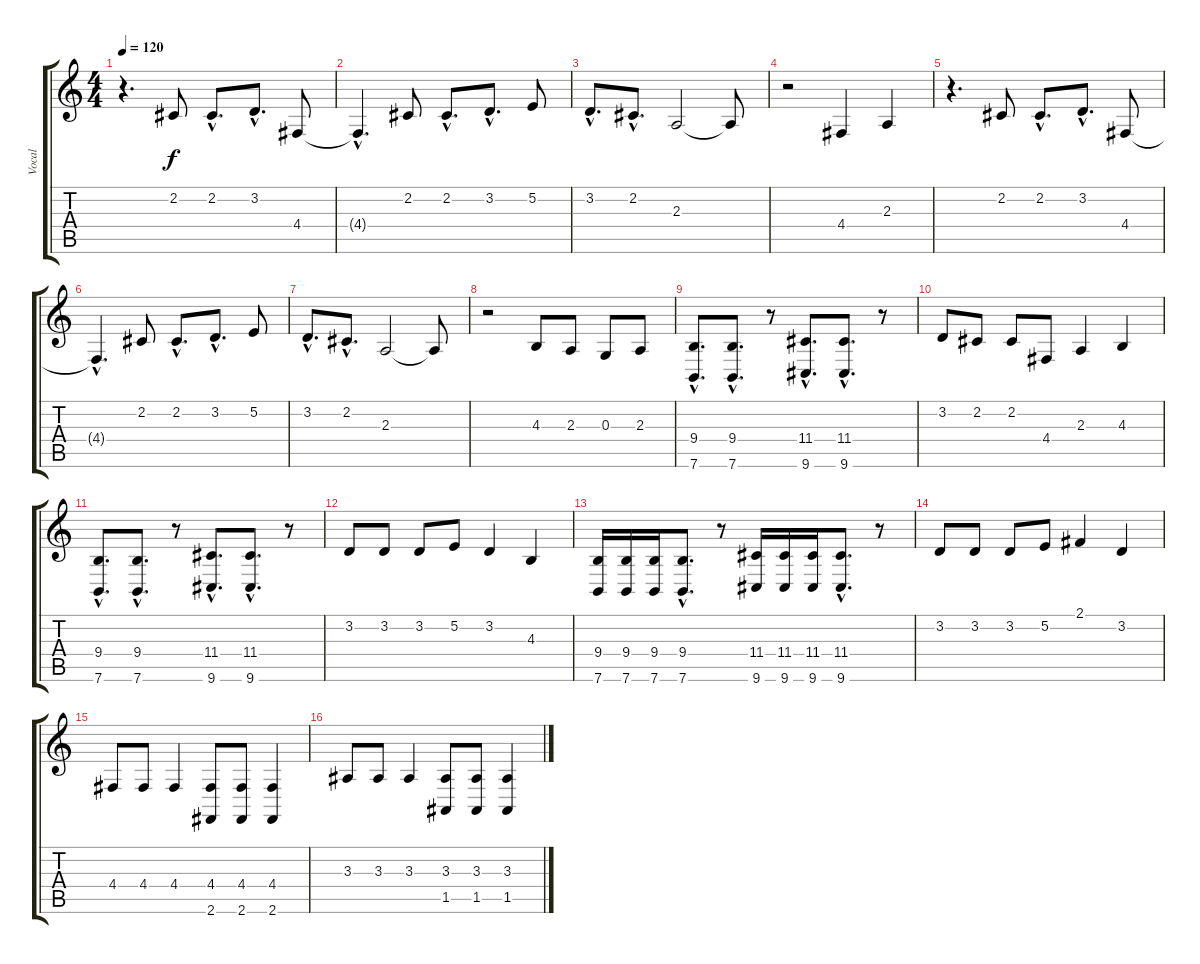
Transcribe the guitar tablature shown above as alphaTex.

\track ("Vocal" "Vocal") {instrument fx5brightness}
\staff {score tabs}
\tuning (E4 B3 G3 D3 A2 E2) {hide}
\ts (4 4)
\tempo 120
\clef g2
\ks c
r.4{d dy f} 2.2.8 2.2{hac}.8{d} 3.2{hac}.8{d} 4.4.8 |
4.4{hac t}.4{d} 2.2.8 2.2{hac}.8{d} 3.2{hac}.8{d} 5.2.8 |
3.2{hac}.8{d} 2.2{hac}.8{d} 2.3.2 2.3{t}.8 |
r.2 4.4.4 2.3.4 |
r.4{d} 2.2.8 2.2{hac}.8{d} 3.2{hac}.8{d} 4.4.8 |
4.4{hac t}.4{d} 2.2.8 2.2{hac}.8{d} 3.2{hac}.8{d} 5.2.8 |
3.2{hac}.8{d} 2.2{hac}.8{d} 2.3.2 2.3{t}.8 |
r.2 4.3.8 2.3.8 0.3.8 2.3.8 |
(9.4{hac} 7.6{hac}).8{d volume 14 instrument churchorgan} (9.4{hac} 7.6{hac}).8{d} r.8 (11.4{hac} 9.6{hac}).8{d} (11.4{hac} 9.6{hac}).8{d} r.8 |
3.2.8{instrument fx5brightness} 2.2.8 2.2.8 4.4.8 2.3.4 4.3.4 |
(9.4{hac} 7.6{hac}).8{d volume 14 instrument churchorgan} (9.4{hac} 7.6{hac}).8{d} r.8 (11.4{hac} 9.6{hac}).8{d} (11.4{hac} 9.6{hac}).8{d} r.8 |
3.2.8{instrument fx5brightness} 3.2.8 3.2.8 5.2.8 3.2.4 4.3.4 |
(9.4 7.6).16{volume 14 instrument churchorgan} (9.4 7.6).16 (9.4 7.6).16 (9.4{hac} 7.6{hac}).8{d} r.8 (11.4 9.6).16 (11.4 9.6).16 (11.4 9.6).16 (11.4{hac} 9.6{hac}).8{d} r.8 |
3.2.8{instrument fx5brightness} 3.2.8 3.2.8 5.2.8 2.1.4 3.2.4 |
4.4.8 4.4.8 4.4.4 (4.4 2.6).8{volume 14 instrument churchorgan} (4.4 2.6).8 (4.4 2.6).4 |
3.3.8{instrument fx5brightness} 3.3.8 3.3.4 (3.3 1.5).8{instrument churchorgan} (3.3 1.5).8 (3.3 1.5).4
